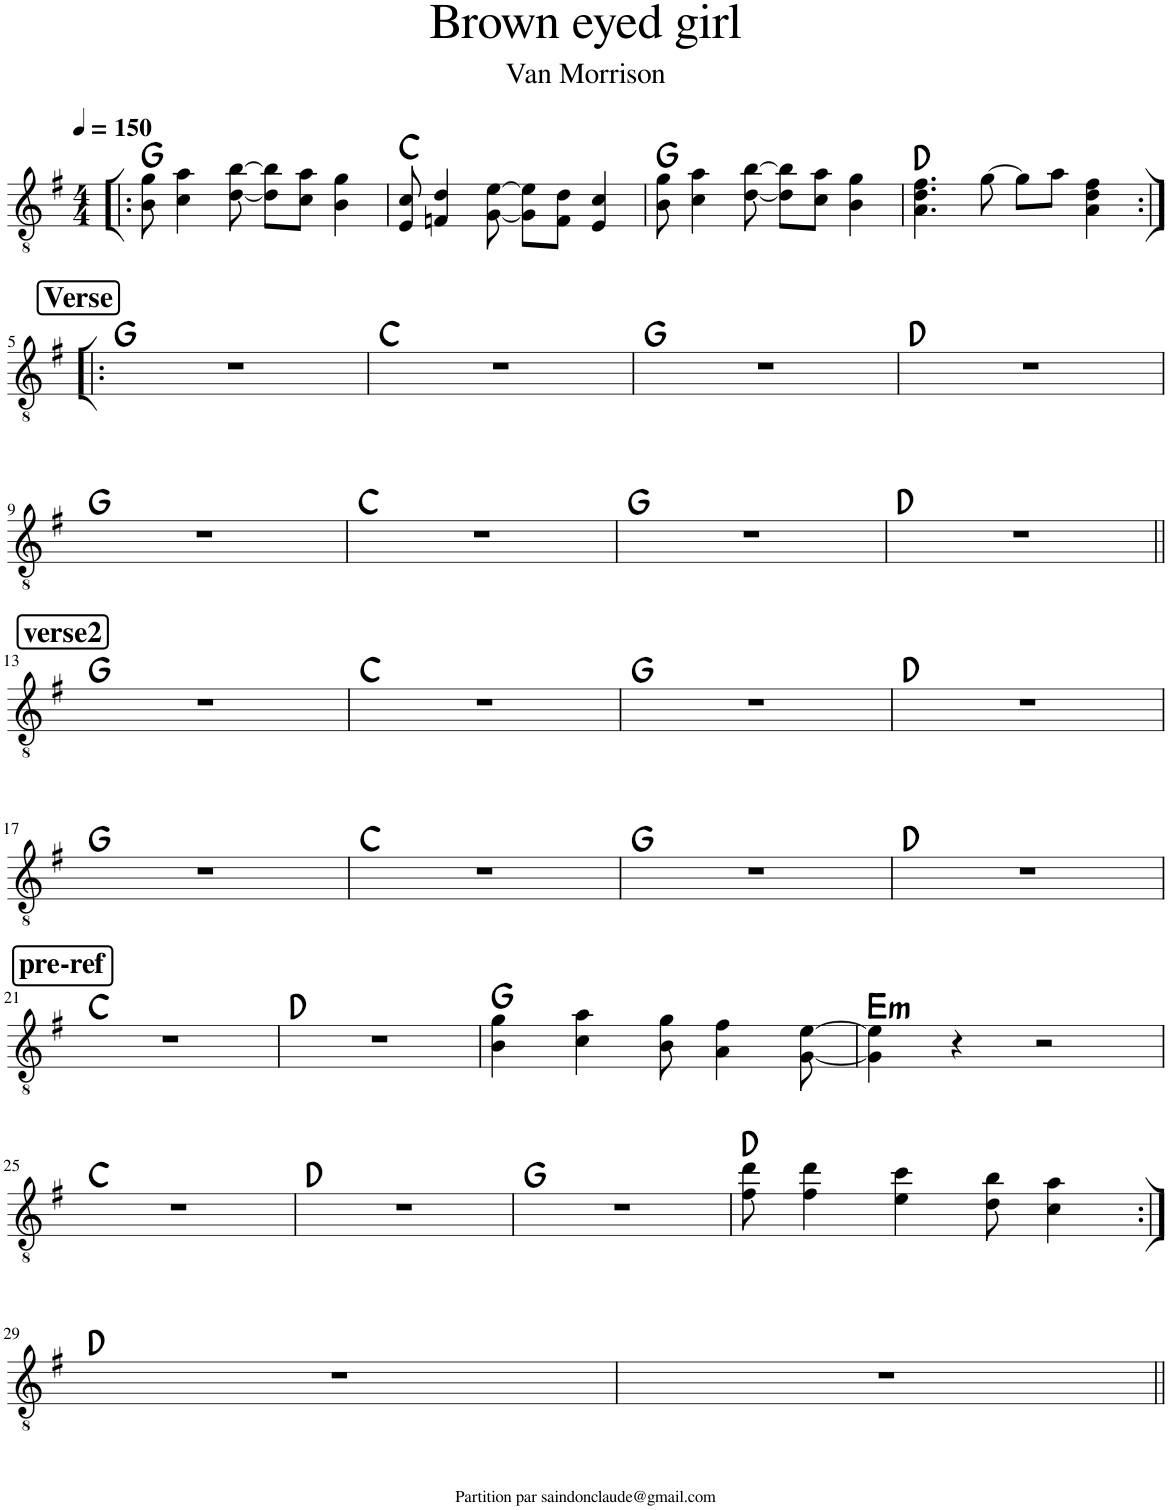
**kern	**harte
*part1	*part1
*staff1	*
*I"Classical Guitar	*
*clefGv2	*
*k[f#]	*
*M4/4	*
*MM150	*
=1!|:	=1!|:
8B\ 8g\	G:maj
4c\ 4a\	.
[8d\ [8b\	.
8d\] 8b\]L	.
8c\ 8a\J	.
4B\ 4g\	.
=2	=2
8E/ 8c/	C:maj
4Fn/ 4d/	.
[8G\ [8e\	.
8G\] 8e\]L	.
8F\ 8d\J	.
4E/ 4c/	.
=3	=3
8B\ 8g\	G:maj
4c\ 4a\	.
[8d\ [8b\	.
8d\] 8b\]L	.
8c\ 8a\J	.
4B\ 4g\	.
=4	=4
4.A\ 4.d\ 4.f#\	D:maj
[8g\	.
8g\L]	.
8a\J	.
4A\ 4d\ 4f#\	.
!!LO:LB:g=z
!!LO:REH:place=s1:a:B:rj:fs=14:t=Verse
=5:|!|:	=5:|!|:
1r	G:maj
=6	=6
1r	C:maj
=7	=7
1r	G:maj
=8	=8
1r	D:maj
!!LO:LB:g=z
=9	=9
1r	G:maj
=10	=10
1r	C:maj
=11	=11
1r	G:maj
=12	=12
1r	D:maj
!!LO:LB:g=z
!!LO:REH:place=s1:a:B:rj:fs=14:t=verse2
=13||	=13||
1r	G:maj
=14	=14
1r	C:maj
=15	=15
1r	G:maj
=16	=16
1r	D:maj
!!LO:LB:g=z
=17	=17
1r	G:maj
=18	=18
1r	C:maj
=19	=19
1r	G:maj
=20	=20
1r	D:maj
!!LO:LB:g=z
!!LO:REH:place=s1:a:B:rj:fs=14:t=pre-ref
=21	=21
1r	C:maj
=22	=22
1r	D:maj
=23	=23
4B\ 4g\	G:maj
4c\ 4a\	.
8B\ 8g\	.
4A\ 4f#\	.
[8G\ [8e\	.
=24	=24
!	!LO:H:kt=m
4G\] 4e\]	E:min
4r	.
2r	.
!!LO:LB:g=z
=25	=25
1r	C:maj
=26	=26
1r	D:maj
=27	=27
1r	G:maj
=28	=28
8f#\ 8dd\	D:maj
4f#\ 4dd\	.
4e\ 4cc\	.
8d\ 8b\	.
4c\ 4a\	.
!!LO:LB:g=z
=29:|!	=29:|!
1r	D:maj
=30	=30
1r	.
=||	=||
*-	*-
